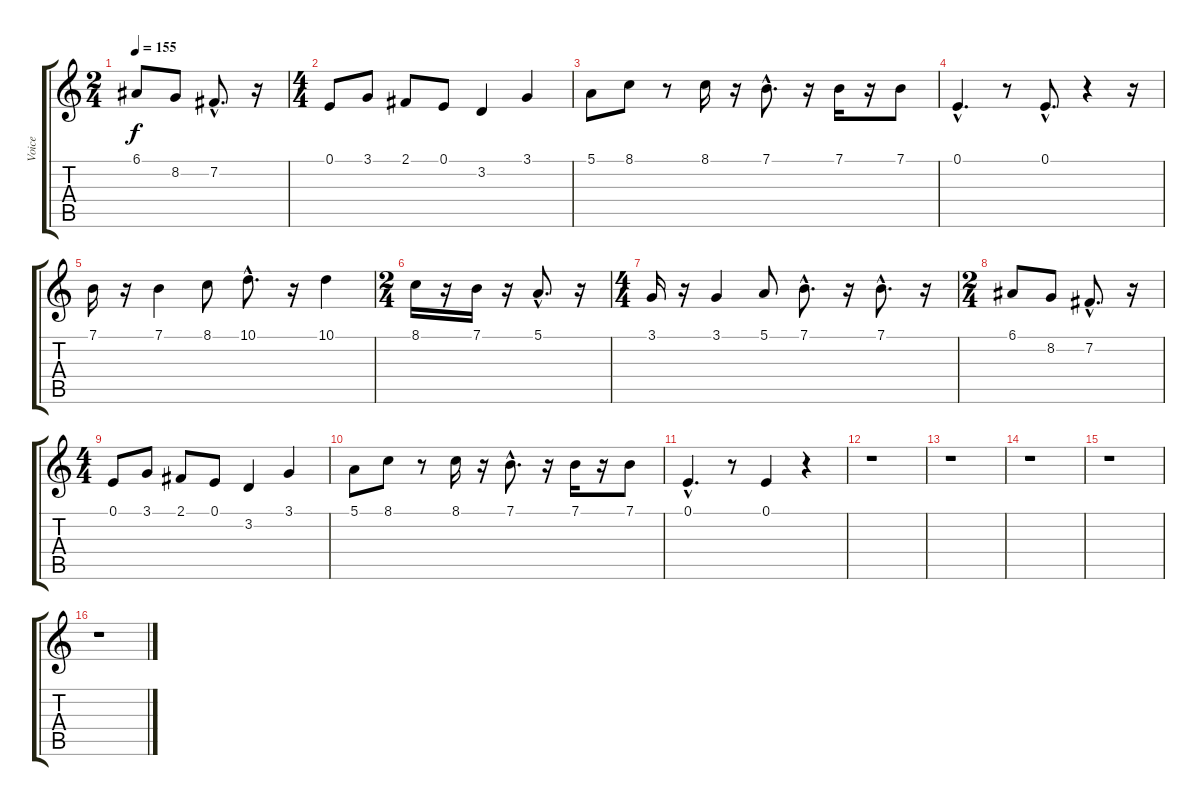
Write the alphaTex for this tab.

\track ("Voice" "Voice") {instrument lead6voice}
\staff {score tabs}
\tuning (E4 B3 G3 D3 A2 E2) {hide}
\ts (2 4)
\tempo 155
\clef g2
\ks c
6.1.8{dy f} 8.2.8 7.2{hac}.8{d} r.16 |
\ts (4 4)
0.1.8 3.1.8 2.1.8 0.1.8 3.2.4 3.1.4 |
5.1.8 8.1.8 r.8 8.1.16 r.16 7.1{hac}.8{d} r.16 7.1.16 r.16 7.1.8 |
0.1{hac}.4{d} r.8 0.1{hac}.8{d} r.4 r.16 |
7.1.16 r.16 7.1.4 8.1.8 10.1{hac}.8{d} r.16 10.1.4 |
\ts (2 4)
8.1.16 r.16 7.1.16 r.16 5.1{hac}.8{d} r.16 |
\ts (4 4)
3.1.16 r.16 3.1.4 5.1.8 7.1{hac}.8{d} r.16 7.1{hac}.8{d} r.16 |
\ts (2 4)
6.1.8 8.2.8 7.2{hac}.8{d} r.16 |
\ts (4 4)
0.1.8 3.1.8 2.1.8 0.1.8 3.2.4 3.1.4 |
5.1.8 8.1.8 r.8 8.1.16 r.16 7.1{hac}.8{d} r.16 7.1.16 r.16 7.1.8 |
0.1{hac}.4{d} r.8 0.1.4 r.4 |
r.1 |
r.1 |
r.1 |
r.1 |
r.1
